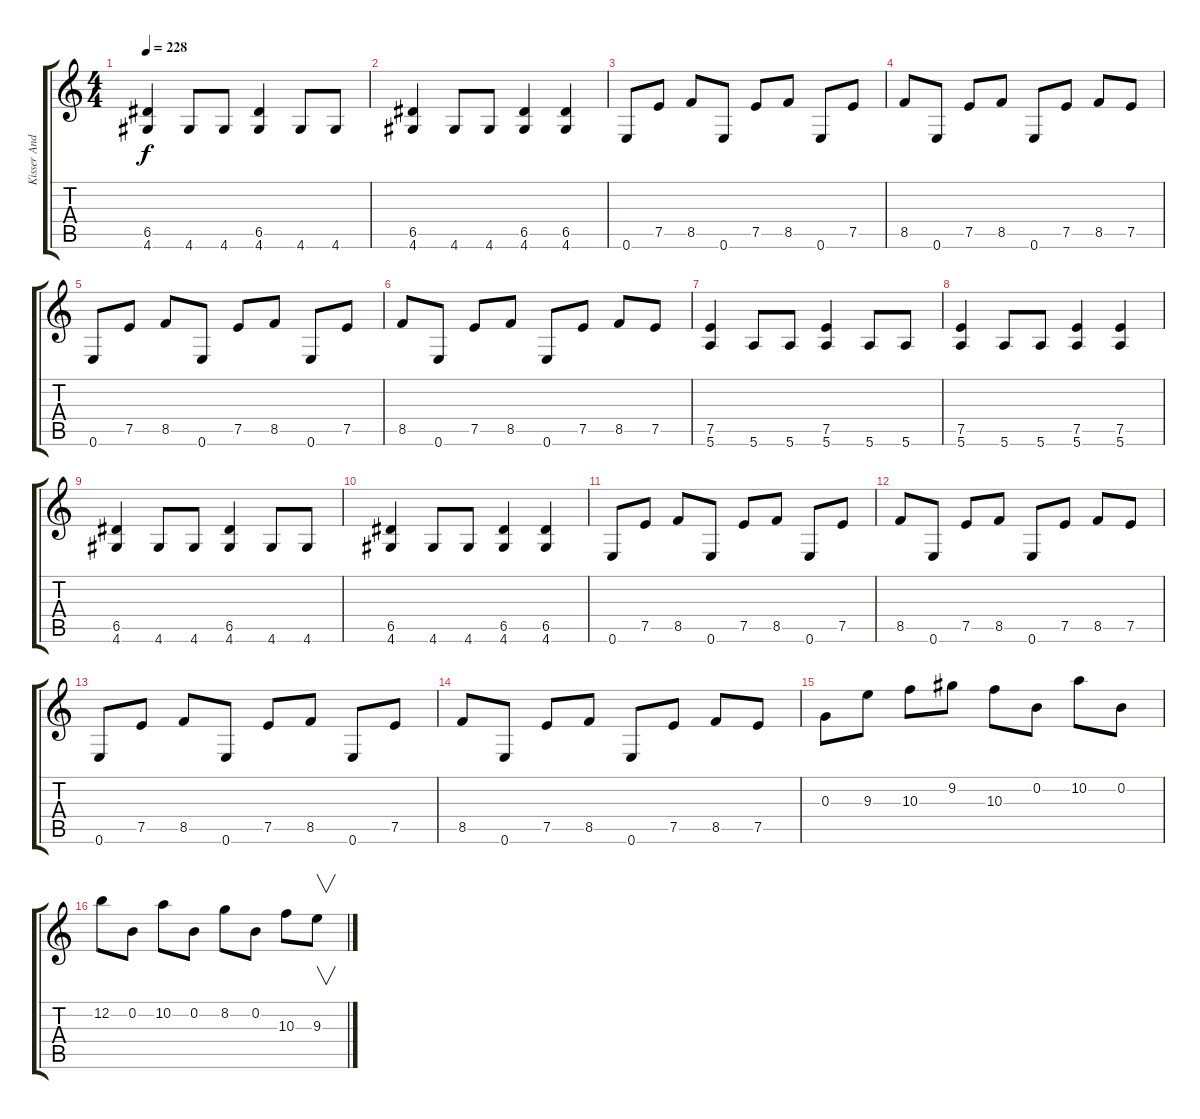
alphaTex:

\track ("Kisser Andreas" "Kisser And") {instrument distortionguitar}
\staff {score tabs}
\tuning (E4 B3 G3 D3 A2 E2) {hide}
\ts (4 4)
\tempo 228
\clef g2
\ks c
(6.5 4.6).4{dy f} 4.6.8 4.6.8 (6.5 4.6).4 4.6.8 4.6.8 |
(6.5 4.6).4 4.6.8 4.6.8 (6.5 4.6).4 (6.5 4.6).4 |
0.6.8 7.5.8 8.5.8 0.6.8 7.5.8 8.5.8 0.6.8 7.5.8 |
8.5.8 0.6.8 7.5.8 8.5.8 0.6.8 7.5.8 8.5.8 7.5.8 |
0.6.8 7.5.8 8.5.8 0.6.8 7.5.8 8.5.8 0.6.8 7.5.8 |
8.5.8 0.6.8 7.5.8 8.5.8 0.6.8 7.5.8 8.5.8 7.5.8 |
(7.5 5.6).4 5.6.8 5.6.8 (7.5 5.6).4 5.6.8 5.6.8 |
(7.5 5.6).4 5.6.8 5.6.8 (7.5 5.6).4 (7.5 5.6).4 |
(6.5 4.6).4 4.6.8 4.6.8 (6.5 4.6).4 4.6.8 4.6.8 |
(6.5 4.6).4 4.6.8 4.6.8 (6.5 4.6).4 (6.5 4.6).4 |
0.6.8 7.5.8 8.5.8 0.6.8 7.5.8 8.5.8 0.6.8 7.5.8 |
8.5.8 0.6.8 7.5.8 8.5.8 0.6.8 7.5.8 8.5.8 7.5.8 |
0.6.8 7.5.8 8.5.8 0.6.8 7.5.8 8.5.8 0.6.8 7.5.8 |
8.5.8 0.6.8 7.5.8 8.5.8 0.6.8 7.5.8 8.5.8 7.5.8 |
0.3.8 9.3.8 10.3.8 9.2.8 10.3.8 0.2.8 10.2.8 0.2.8 |
12.2.8 0.2.8 10.2.8 0.2.8 8.2.8 0.2.8 10.3.8 9.3.8{v}
